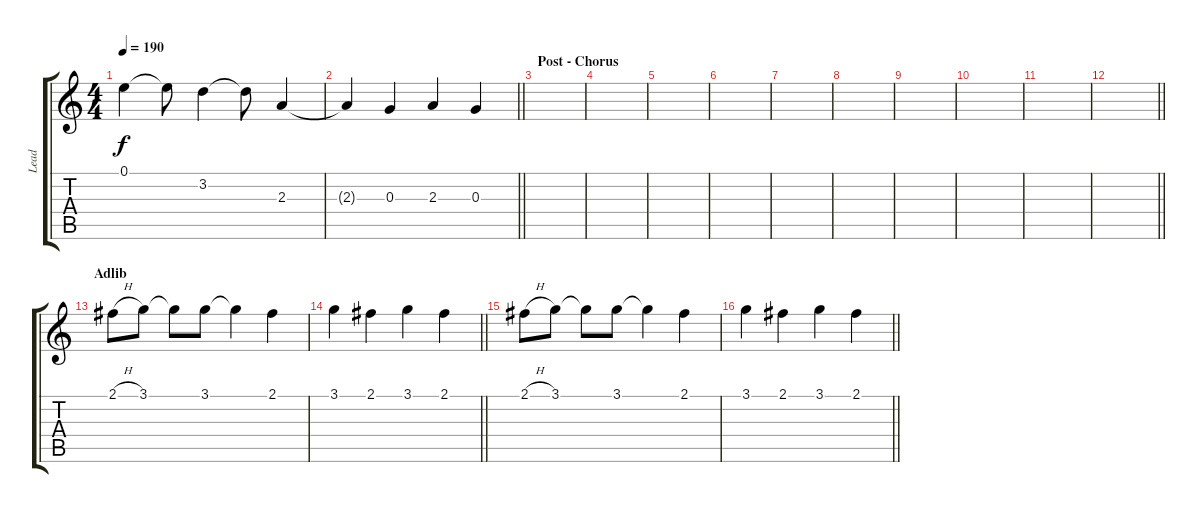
\track ("Lead" "Lead") {instrument acousticguitarsteel}
\staff {score tabs}
\tuning (E4 B3 G3 D3 A2 E2) {hide}
\ts (4 4)
\tempo 190
\clef g2
\ks c
0.1.4{dy f} 0.1{t}.8 3.2.4 3.2{t}.8 2.3.4 |
\barLineRight lightlight
2.3{t}.4 0.3.4 2.3.4 0.3.4 |
\section ("" "Post - Chorus")
|
|
|
|
|
|
|
|
|
\barLineRight lightlight
|
\section ("" "Adlib")
2.1{h}.8 3.1.8 3.1{t}.8 3.1.8 3.1{t}.4 2.1.4 |
\barLineRight lightlight
3.1.4 2.1.4 3.1.4 2.1.4 |
2.1{h}.8 3.1.8 3.1{t}.8 3.1.8 3.1{t}.4 2.1.4 |
\barLineRight lightlight
3.1.4 2.1.4 3.1.4 2.1.4
